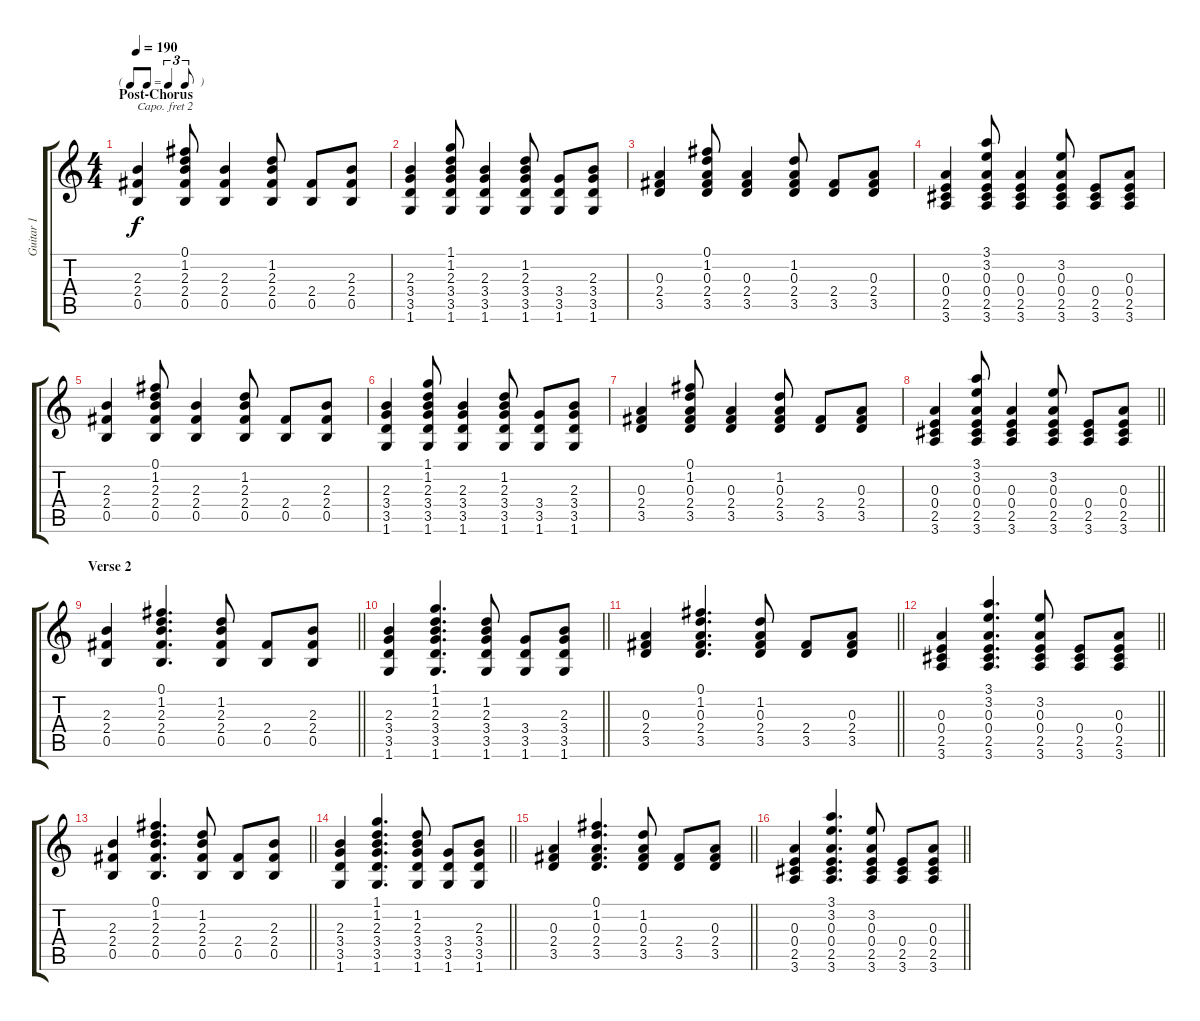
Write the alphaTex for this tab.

\track ("Guitar 1" "Guitar 1") {instrument acousticguitarsteel}
\staff {score tabs}
\capo 2
\tuning (E4 B3 G3 D3 A2 E2) {hide}
\ts (4 4)
\tf triplet8th
\section ("" "Post-Chorus")
\tempo 190
\clef g2
\ks c
(2.3 2.4 0.5).4{dy f} (0.1 1.2 2.3 2.4 0.5).8 (2.3 2.4 0.5).4 (1.2 2.3 2.4 0.5).8 (2.4 0.5).8 (2.3 2.4 0.5).8 |
(2.3 3.4 3.5 1.6).4 (1.1 1.2 2.3 3.4 3.5 1.6).8 (2.3 3.4 3.5 1.6).4 (1.2 2.3 3.4 3.5 1.6).8 (3.4 3.5 1.6).8 (2.3 3.4 3.5 1.6).8 |
(0.3 2.4 3.5).4 (0.1 1.2 0.3 2.4 3.5).8 (0.3 2.4 3.5).4 (1.2 0.3 2.4 3.5).8 (2.4 3.5).8 (0.3 2.4 3.5).8 |
(0.3 0.4 2.5 3.6).4 (3.1 3.2 0.3 0.4 2.5 3.6).8 (0.3 0.4 2.5 3.6).4 (3.2 0.3 0.4 2.5 3.6).8 (0.4 2.5 3.6).8 (0.3 0.4 2.5 3.6).8 |
(2.3 2.4 0.5).4 (0.1 1.2 2.3 2.4 0.5).8 (2.3 2.4 0.5).4 (1.2 2.3 2.4 0.5).8 (2.4 0.5).8 (2.3 2.4 0.5).8 |
(2.3 3.4 3.5 1.6).4 (1.1 1.2 2.3 3.4 3.5 1.6).8 (2.3 3.4 3.5 1.6).4 (1.2 2.3 3.4 3.5 1.6).8 (3.4 3.5 1.6).8 (2.3 3.4 3.5 1.6).8 |
(0.3 2.4 3.5).4 (0.1 1.2 0.3 2.4 3.5).8 (0.3 2.4 3.5).4 (1.2 0.3 2.4 3.5).8 (2.4 3.5).8 (0.3 2.4 3.5).8 |
\barLineRight lightlight
(0.3 0.4 2.5 3.6).4 (3.1 3.2 0.3 0.4 2.5 3.6).8 (0.3 0.4 2.5 3.6).4 (3.2 0.3 0.4 2.5 3.6).8 (0.4 2.5 3.6).8 (0.3 0.4 2.5 3.6).8 |
\section ("" "Verse 2")
\barLineRight lightlight
(2.3 2.4 0.5).4 (0.1 1.2 2.3 2.4 0.5).4{d} (1.2 2.3 2.4 0.5).8 (2.4 0.5).8 (2.3 2.4 0.5).8 |
\barLineRight lightlight
(2.3 3.4 3.5 1.6).4 (1.1 1.2 2.3 3.4 3.5 1.6).4{d} (1.2 2.3 3.4 3.5 1.6).8 (3.4 3.5 1.6).8 (2.3 3.4 3.5 1.6).8 |
\barLineRight lightlight
(0.3 2.4 3.5).4 (0.1 1.2 0.3 2.4 3.5).4{d} (1.2 0.3 2.4 3.5).8 (2.4 3.5).8 (0.3 2.4 3.5).8 |
\barLineRight lightlight
(0.3 0.4 2.5 3.6).4 (3.1 3.2 0.3 0.4 2.5 3.6).4{d} (3.2 0.3 0.4 2.5 3.6).8 (0.4 2.5 3.6).8 (0.3 0.4 2.5 3.6).8 |
\barLineRight lightlight
(2.3 2.4 0.5).4 (0.1 1.2 2.3 2.4 0.5).4{d} (1.2 2.3 2.4 0.5).8 (2.4 0.5).8 (2.3 2.4 0.5).8 |
\barLineRight lightlight
(2.3 3.4 3.5 1.6).4 (1.1 1.2 2.3 3.4 3.5 1.6).4{d} (1.2 2.3 3.4 3.5 1.6).8 (3.4 3.5 1.6).8 (2.3 3.4 3.5 1.6).8 |
\barLineRight lightlight
(0.3 2.4 3.5).4 (0.1 1.2 0.3 2.4 3.5).4{d} (1.2 0.3 2.4 3.5).8 (2.4 3.5).8 (0.3 2.4 3.5).8 |
\barLineRight lightlight
(0.3 0.4 2.5 3.6).4 (3.1 3.2 0.3 0.4 2.5 3.6).4{d} (3.2 0.3 0.4 2.5 3.6).8 (0.4 2.5 3.6).8 (0.3 0.4 2.5 3.6).8
